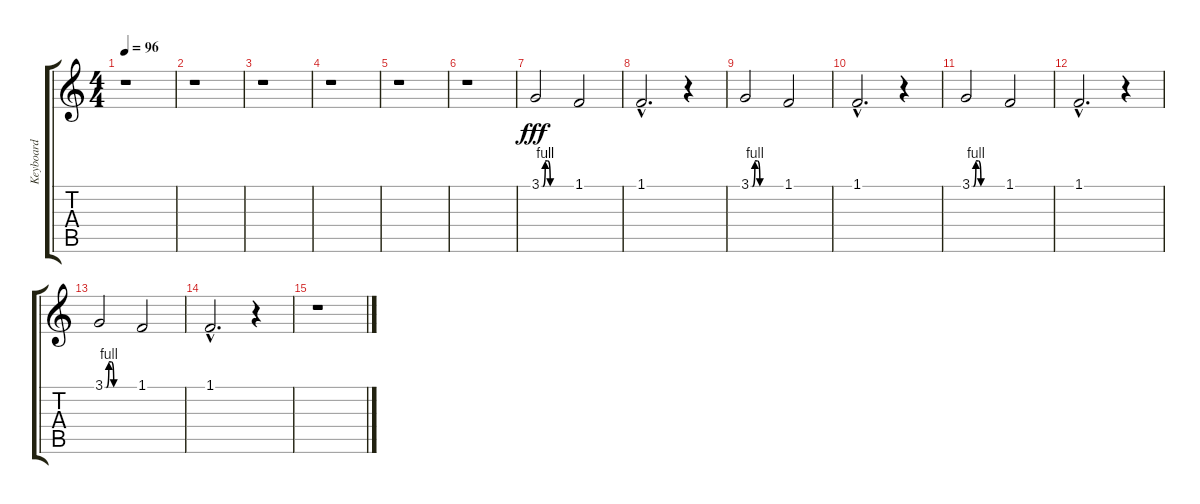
\track ("Keyboard" "Keyboard") {instrument reedorgan}
\staff {score tabs}
\tuning (E4 B3 G3 D3 A2 E2) {hide}
\ts (4 4)
\tempo 96
\clef g2
\ks c
r.1{dy f} |
r.1 |
r.1 |
r.1 |
r.1 |
r.1 |
3.1{be (custom 0 0 3 0 8 4 13 4 18 0 21 0 30 0 45 0 60 0)}.2{dy fff} 1.1.2 |
1.1{hac}.2{d} r.4 |
3.1{be (custom 0 0 3 0 8 4 13 4 18 0 21 0 30 0 45 0 60 0)}.2 1.1.2 |
1.1{hac}.2{d} r.4 |
3.1{be (custom 0 0 3 0 8 4 13 4 18 0 21 0 30 0 45 0 60 0)}.2 1.1.2 |
1.1{hac}.2{d} r.4 |
3.1{be (custom 0 0 3 0 8 4 13 4 18 0 21 0 30 0 45 0 60 0)}.2 1.1.2 |
1.1{hac}.2{d} r.4 |
r.1
